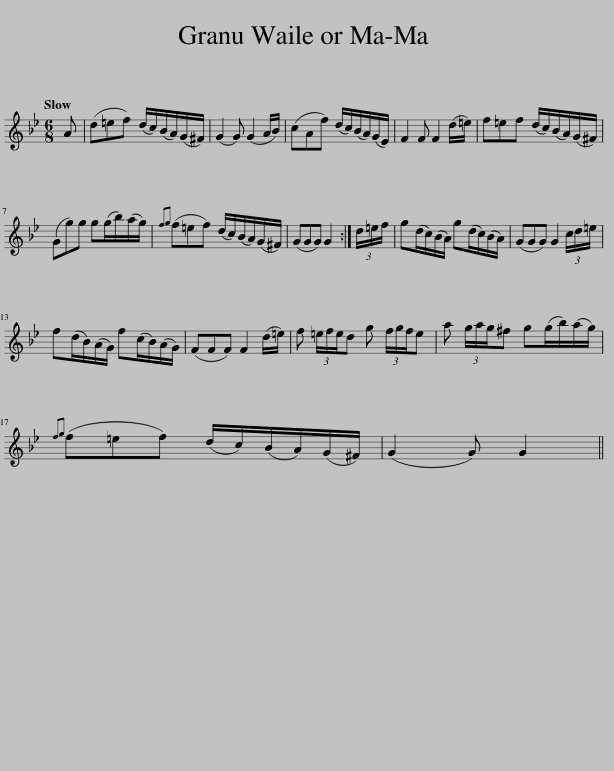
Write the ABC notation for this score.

X:1
L:1/8
Q:1/4=120
M:6/8
I:linebreak $
K:Gmin
V:1 treble
V:1
 A | (d=ef) (d/c/)(B/A/)(G/^F/) | (G2 G) (G2 A/B/) | (cAf) (d/c/)(B/A/)(G/E/) | F2 F F2 (d/=e/) | %5
 f=ef (d/c/)(B/A/)(G/^F/) |$ (Gg)g g(g/b/)(a/g/) |{fg} (f=ef) (d/c/)(B/A/)(G/^F/) | (GGG) G2 :| (3d/=e/f/ | %10
 g(d/c/)(B/A/) g(d/c/)(B/A/) | (GGG) G2 (3c/d/=e/ |$ f(d/B/)(A/G/) f(c/B/)(A/G/) | (FFF) F2 (d/=e/) | f (3=e/f/e/d g (3f/g/f/e | %15
 a (3g/a/g/^f g(g/b/)(a/g/) |${fg} (f=ef) (d/c/)(B/A/)(G/^F/) | (G2 G) G2 || %18
